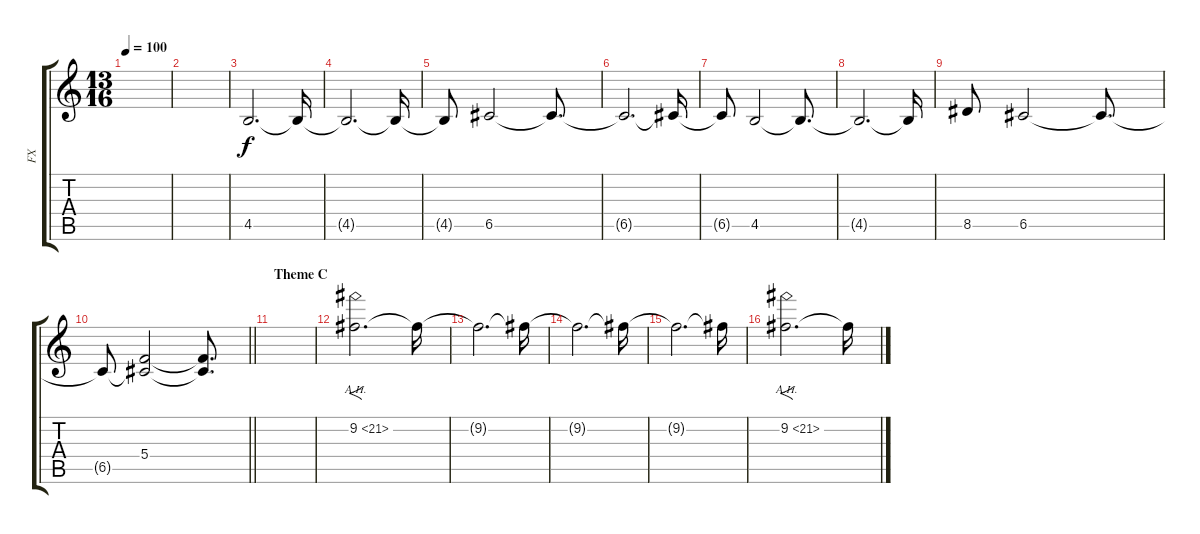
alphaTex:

\track ("FX" "FX") {instrument distortionguitar}
\staff {score tabs}
\tuning (D4 A3 F3 C3 G2 C2) {hide}
\ts (13 16)
\tempo 100
\clef g2
\ks c
|
|
4.5.2{d} 4.5{t}.16 |
4.5{t}.2{d} 4.5{t}.16 |
4.5{t}.8 6.5.2 6.5{t}.8{d} |
6.5{t}.2{d} 6.5{t}.16 |
6.5{t}.8 4.5.2 4.5{t}.8{d} |
4.5{t}.2{d} 4.5{t}.16 |
8.5.8 6.5.2 6.5{t}.8{d} |
\barLineRight lightlight
6.5{t}.8 (5.4 6.5{t}).2 (5.4{t} 6.5{t}).8{d} |
\section ("" "Theme C")
|
9.2{ah 12}.2{f d} 9.2{t}.16 |
9.2{t}.2{d} 9.2{t}.16 |
9.2{t}.2{d} 9.2{t}.16 |
9.2{t}.2{d} 9.2{t}.16 |
9.2{ah 12}.2{f d} 9.2{t}.16
